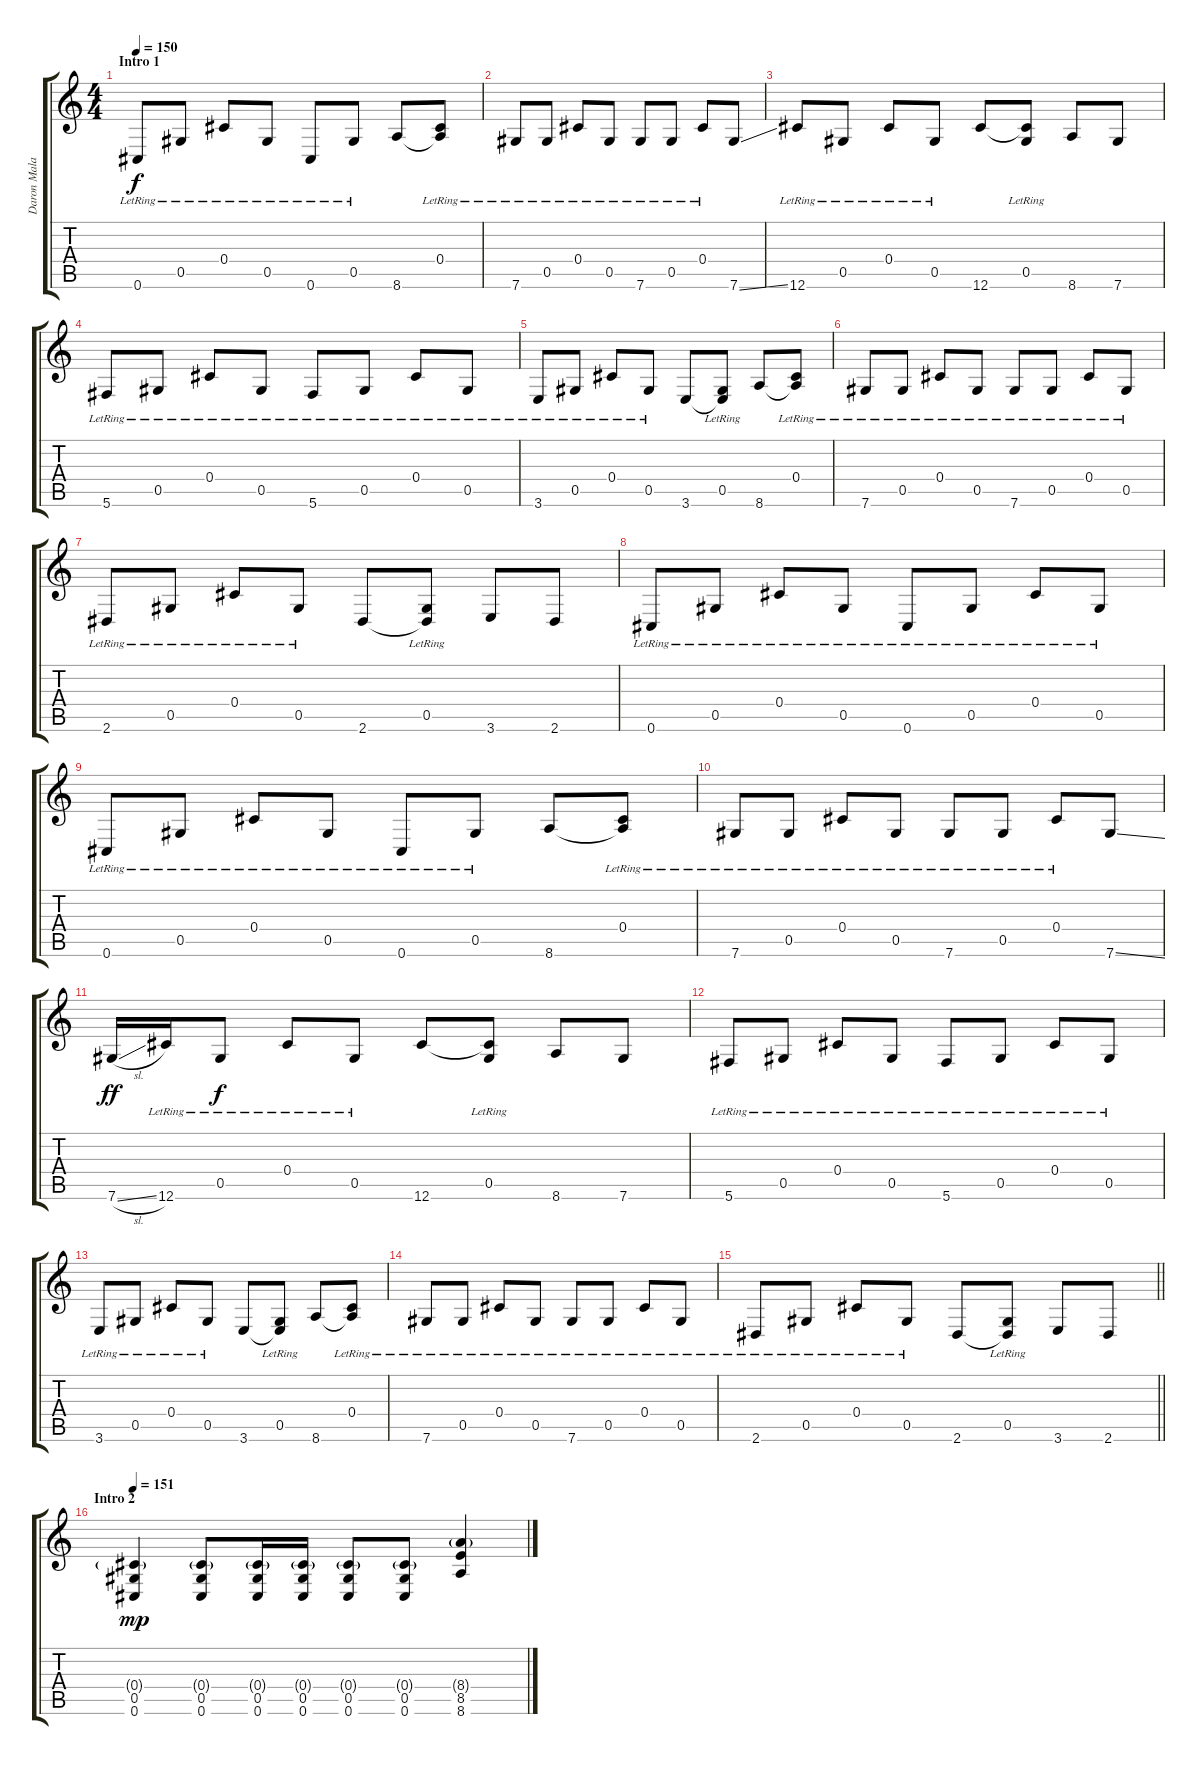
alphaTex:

\track ("Daron Malakian" "Daron Mala") {instrument electricguitarclean}
\staff {score tabs}
\tuning (Eb4 Bb3 Gb3 Db3 Ab2 Db2) {hide}
\ts (4 4)
\section ("" "Intro 1")
\tempo 150
\tempo 147
\tempo 150
\clef g2
\ks c
0.6{lr}.8{dy f instrument electricguitarclean} 0.5{lr}.8 0.4{lr}.8 0.5{lr}.8 0.6{lr}.8 0.5{lr}.8 8.6.8 (0.4{lr} 8.6{t}).8 |
7.6{lr}.8 0.5{lr}.8 0.4{lr}.8 0.5{lr}.8 7.6{lr}.8 0.5{lr}.8 0.4{lr}.8 7.6{ss}.8 |
12.6{lr}.8 0.5{lr}.8 0.4{lr}.8 0.5{lr}.8 12.6.8 (0.5{lr} 12.6{t}).8 8.6.8 7.6.8 |
5.6{lr}.8 0.5{lr}.8 0.4{lr}.8 0.5{lr}.8 5.6{lr}.8 0.5{lr}.8 0.4{lr}.8 0.5{lr}.8 |
3.6{lr}.8 0.5{lr}.8 0.4{lr}.8 0.5{lr}.8 3.6.8 (0.5{lr} 3.6{t}).8 8.6.8 (0.4{lr} 8.6{t}).8 |
7.6{lr}.8 0.5{lr}.8 0.4{lr}.8 0.5{lr}.8 7.6{lr}.8 0.5{lr}.8 0.4{lr}.8 0.5{lr}.8 |
2.6{lr}.8 0.5{lr}.8 0.4{lr}.8 0.5{lr}.8 2.6.8 (0.5{lr} 2.6{t}).8 3.6.8 2.6.8 |
0.6{lr}.8 0.5{lr}.8 0.4{lr}.8 0.5{lr}.8 0.6{lr}.8 0.5{lr}.8 0.4{lr}.8 0.5{lr}.8 |
0.6{lr}.8 0.5{lr}.8 0.4{lr}.8 0.5{lr}.8 0.6{lr}.8 0.5{lr}.8 8.6.8 (0.4{lr} 8.6{t}).8 |
7.6{lr}.8 0.5{lr}.8 0.4{lr}.8 0.5{lr}.8 7.6{lr}.8 0.5{lr}.8 0.4{lr}.8 7.6{ss}.8 |
7.6{sl}.16{dy ff} 12.6{lr}.16 0.5{lr}.8{dy f} 0.4{lr}.8 0.5{lr}.8 12.6.8 (0.5{lr} 12.6{t}).8 8.6.8 7.6.8 |
5.6{lr}.8 0.5{lr}.8 0.4{lr}.8 0.5{lr}.8 5.6{lr}.8 0.5{lr}.8 0.4{lr}.8 0.5{lr}.8 |
3.6{lr}.8 0.5{lr}.8 0.4{lr}.8 0.5{lr}.8 3.6.8 (0.5{lr} 3.6{t}).8 8.6.8 (0.4{lr} 8.6{t}).8 |
7.6{lr}.8 0.5{lr}.8 0.4{lr}.8 0.5{lr}.8 7.6{lr}.8 0.5{lr}.8 0.4{lr}.8 0.5{lr}.8 |
\barLineRight lightlight
2.6{lr}.8 0.5{lr}.8 0.4{lr}.8 0.5{lr}.8 2.6.8 (0.5{lr} 2.6{t}).8 3.6.8 2.6.8 |
\section ("" "Intro 2")
\tempo 151
(0.4{g} 0.5 0.6).4{dy mp instrument distortionguitar} (0.4{g} 0.5 0.6).8 (0.4{g} 0.5 0.6).16 (0.4{g} 0.5 0.6).16 (0.4{g} 0.5 0.6).8 (0.4{g} 0.5 0.6).8 (8.4{g} 8.5 8.6).4
